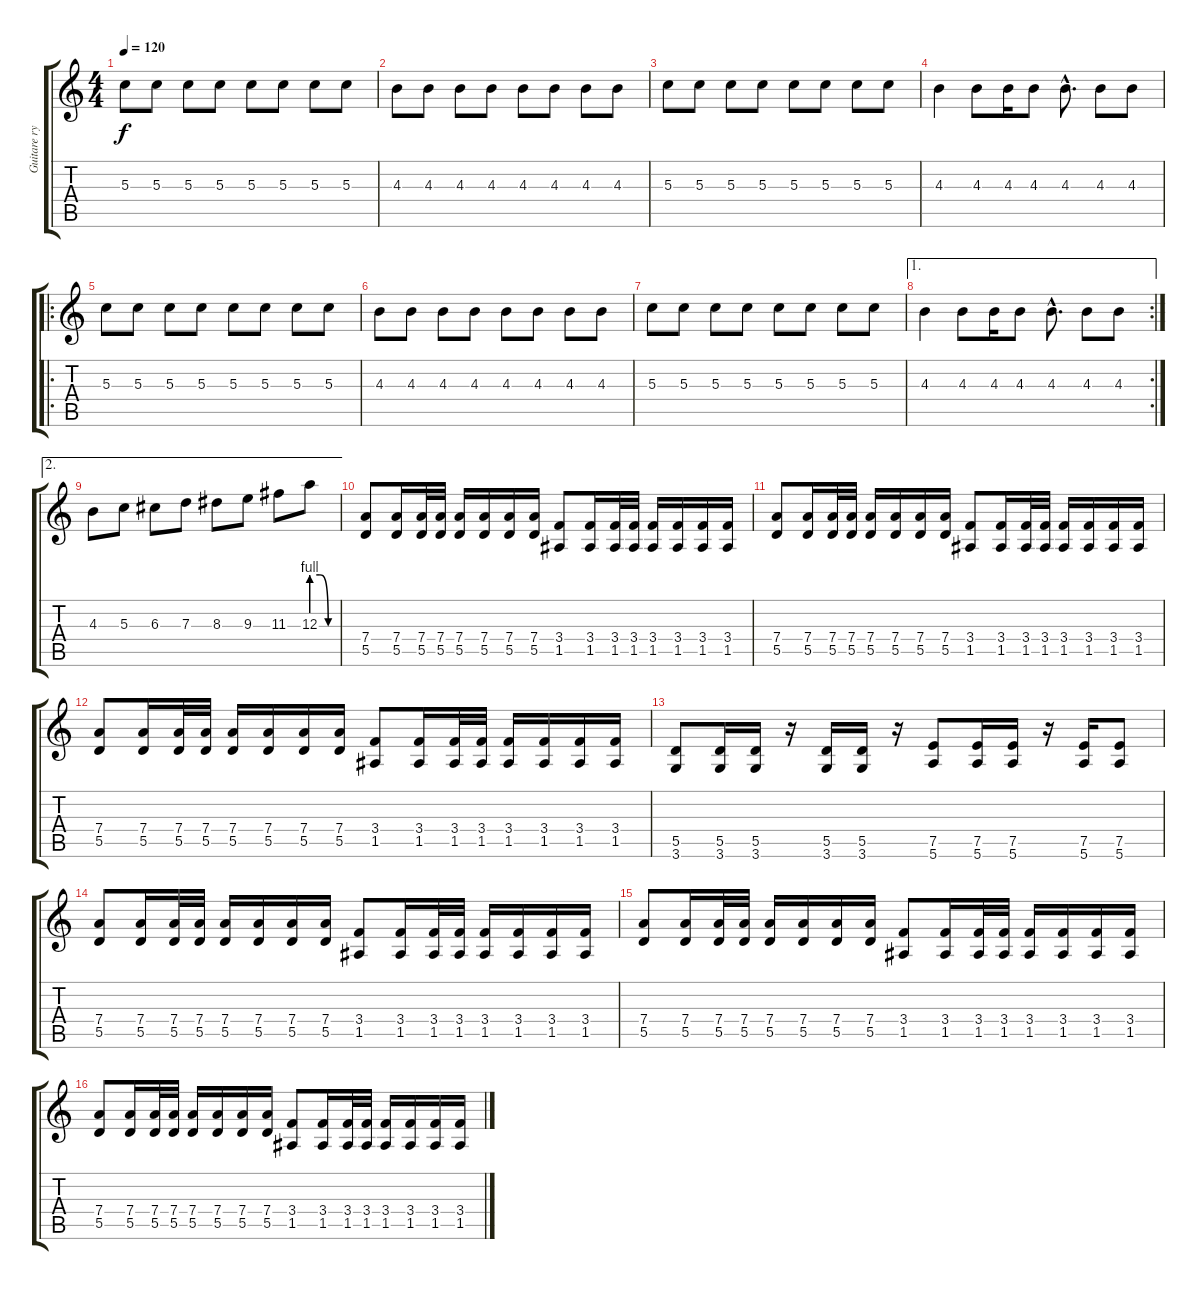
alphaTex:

\track ("Guitare rythmique" "Guitare ry") {instrument overdrivenguitar}
\staff {score tabs}
\tuning (E4 B3 G3 D3 A2 E2) {hide}
\ts (4 4)
\tempo 120
\clef g2
\ks c
5.3.8{dy f} 5.3.8 5.3.8 5.3.8 5.3.8 5.3.8 5.3.8 5.3.8 |
4.3.8 4.3.8 4.3.8 4.3.8 4.3.8 4.3.8 4.3.8 4.3.8 |
5.3.8 5.3.8 5.3.8 5.3.8 5.3.8 5.3.8 5.3.8 5.3.8 |
4.3.4 4.3.8 4.3.16 4.3.8 4.3{hac}.8{d} 4.3.8 4.3.8 |
\ro
5.3.8 5.3.8 5.3.8 5.3.8 5.3.8 5.3.8 5.3.8 5.3.8 |
4.3.8 4.3.8 4.3.8 4.3.8 4.3.8 4.3.8 4.3.8 4.3.8 |
5.3.8 5.3.8 5.3.8 5.3.8 5.3.8 5.3.8 5.3.8 5.3.8 |
\ae 1
\rc 2
4.3.4 4.3.8 4.3.16 4.3.8 4.3{hac}.8{d} 4.3.8 4.3.8 |
\ae 2
4.3.8 5.3.8 6.3.8 7.3.8 8.3.8 9.3.8 11.3.8 12.3{be (custom 0 4 20 4 40 0 60 0)}.8 |
(7.4 5.5).8 (7.4 5.5).16 (7.4 5.5).32 (7.4 5.5).32 (7.4 5.5).16 (7.4 5.5).16 (7.4 5.5).16 (7.4 5.5).16 (3.4 1.5).8 (3.4 1.5).16 (3.4 1.5).32 (3.4 1.5).32 (3.4 1.5).16 (3.4 1.5).16 (3.4 1.5).16 (3.4 1.5).16 |
(7.4 5.5).8 (7.4 5.5).16 (7.4 5.5).32 (7.4 5.5).32 (7.4 5.5).16 (7.4 5.5).16 (7.4 5.5).16 (7.4 5.5).16 (3.4 1.5).8 (3.4 1.5).16 (3.4 1.5).32 (3.4 1.5).32 (3.4 1.5).16 (3.4 1.5).16 (3.4 1.5).16 (3.4 1.5).16 |
(7.4 5.5).8 (7.4 5.5).16 (7.4 5.5).32 (7.4 5.5).32 (7.4 5.5).16 (7.4 5.5).16 (7.4 5.5).16 (7.4 5.5).16 (3.4 1.5).8 (3.4 1.5).16 (3.4 1.5).32 (3.4 1.5).32 (3.4 1.5).16 (3.4 1.5).16 (3.4 1.5).16 (3.4 1.5).16 |
(5.5 3.6).8 (5.5 3.6).16 (5.5 3.6).16 r.16 (5.5 3.6).16 (5.5 3.6).16 r.16 (7.5 5.6).8 (7.5 5.6).16 (7.5 5.6).16 r.16 (7.5 5.6).16 (7.5 5.6).8 |
(7.4 5.5).8 (7.4 5.5).16 (7.4 5.5).32 (7.4 5.5).32 (7.4 5.5).16 (7.4 5.5).16 (7.4 5.5).16 (7.4 5.5).16 (3.4 1.5).8 (3.4 1.5).16 (3.4 1.5).32 (3.4 1.5).32 (3.4 1.5).16 (3.4 1.5).16 (3.4 1.5).16 (3.4 1.5).16 |
(7.4 5.5).8 (7.4 5.5).16 (7.4 5.5).32 (7.4 5.5).32 (7.4 5.5).16 (7.4 5.5).16 (7.4 5.5).16 (7.4 5.5).16 (3.4 1.5).8 (3.4 1.5).16 (3.4 1.5).32 (3.4 1.5).32 (3.4 1.5).16 (3.4 1.5).16 (3.4 1.5).16 (3.4 1.5).16 |
(7.4 5.5).8 (7.4 5.5).16 (7.4 5.5).32 (7.4 5.5).32 (7.4 5.5).16 (7.4 5.5).16 (7.4 5.5).16 (7.4 5.5).16 (3.4 1.5).8 (3.4 1.5).16 (3.4 1.5).32 (3.4 1.5).32 (3.4 1.5).16 (3.4 1.5).16 (3.4 1.5).16 (3.4 1.5).16
